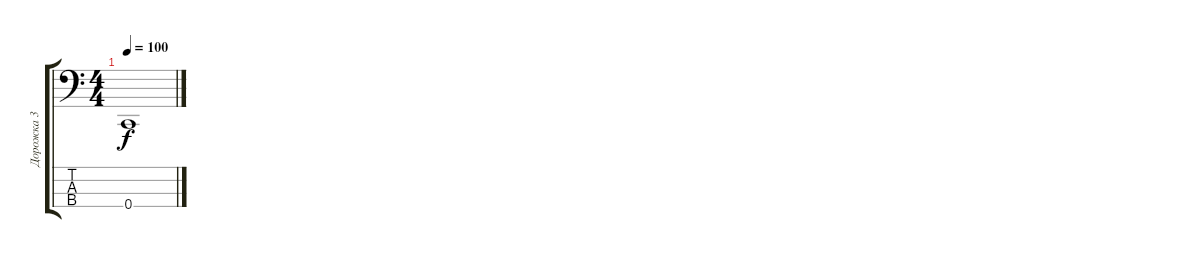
\track ("Дорожка 3" "Дорожка 3") {instrument electricbasspick}
\staff {score tabs}
\tuning (F2 C2 G1 C1) {hide}
\ts (4 4)
\tempo 100
\clef f4
\ks c
0.4{t}.1{dy f}
